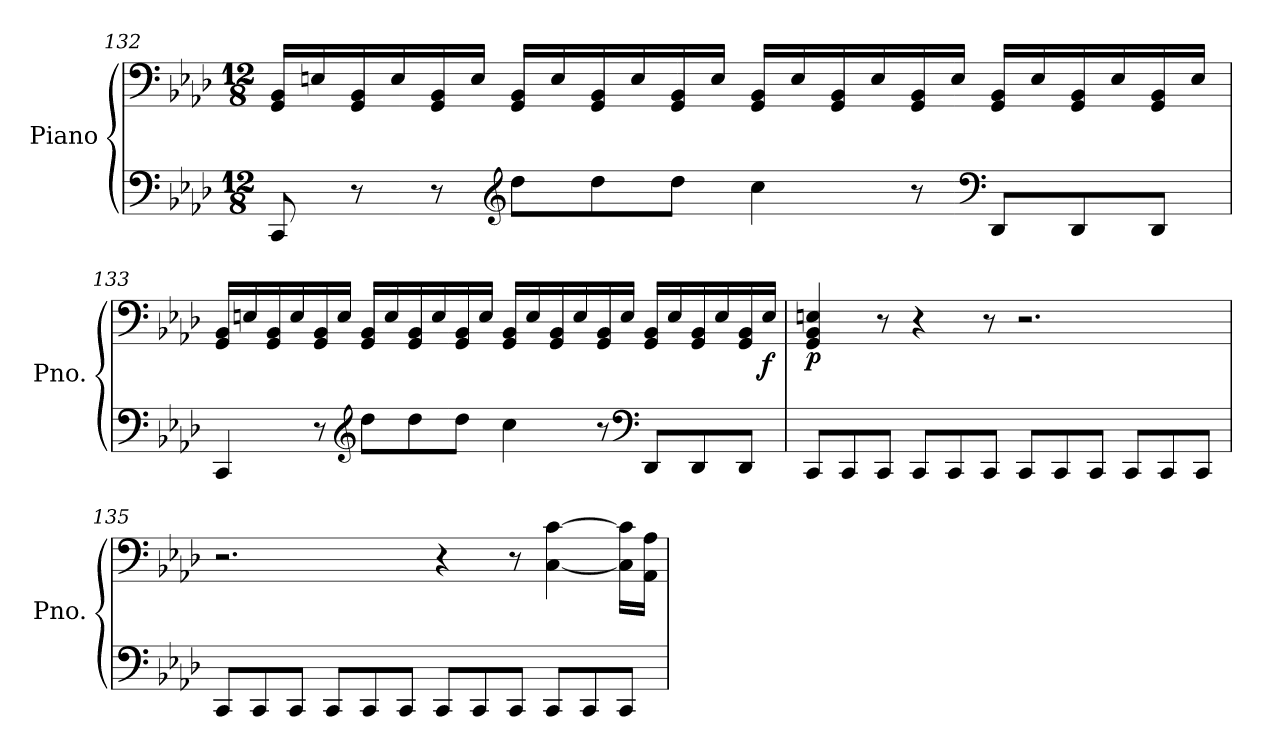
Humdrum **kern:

**kern	**kern	**dynam
*part1	*part1	*part1
*staff2	*staff1	*staff1/2
*I"Piano	*	*
*I'Pno.	*	*
!!LO:LB:g=z
*clefF4	*clefF4	*
*k[b-e-a-d-]	*k[b-e-a-d-]	*
*M12/8	*M12/8	*
=132	=132	=132
8CC/	16GG/ 16BB-/LL	.
.	16En/	.
8r	16GG/ 16BB-/	.
.	16E/	.
8r	16GG/ 16BB-/	.
.	16E/JJ	.
*clefG2	*	*
8dd-\L	16GG/ 16BB-/LL	.
.	16E/	.
8dd-\	16GG/ 16BB-/	.
.	16E/	.
8dd-\J	16GG/ 16BB-/	.
.	16E/JJ	.
4cc\	16GG/ 16BB-/LL	.
.	16E/	.
.	16GG/ 16BB-/	.
.	16E/	.
8r	16GG/ 16BB-/	.
.	16E/JJ	.
*clefF4	*	*
8DD-/L	16GG/ 16BB-/LL	.
.	16E/	.
8DD-/	16GG/ 16BB-/	.
.	16E/	.
8DD-/J	16GG/ 16BB-/	.
.	16E/JJ	.
=133	=133	=133
4CC/	16GG/ 16BB-/LL	.
.	16En/	.
.	16GG/ 16BB-/	.
.	16E/	.
8r	16GG/ 16BB-/	.
.	16E/JJ	.
*clefG2	*	*
8dd-\L	16GG/ 16BB-/LL	.
.	16E/	.
8dd-\	16GG/ 16BB-/	.
.	16E/	.
8dd-\J	16GG/ 16BB-/	.
.	16E/JJ	.
4cc\	16GG/ 16BB-/LL	.
.	16E/	.
.	16GG/ 16BB-/	.
.	16E/	.
8r	16GG/ 16BB-/	.
.	16E/JJ	.
*clefF4	*	*
8DD-/L	16GG/ 16BB-/LL	.
.	16E/	.
8DD-/	16GG/ 16BB-/	.
.	16E/	.
8DD-/J	16GG/ 16BB-/	.
!	!	!LO:DY:b
.	16E/JJ	f
!!LO:LB:g=z
=134	=134	=134
!	!	!LO:DY:b
8CC/L	4GG/ 4BB-/ 4En/	p
8CC/	.	.
8CC/J	8r	.
8CC/L	4r	.
8CC/	.	.
8CC/J	8r	.
8CC/L	2.r	.
8CC/	.	.
8CC/J	.	.
8CC/L	.	.
8CC/	.	.
8CC/J	.	.
=135	=135	=135
8CC/L	2.r	.
8CC/	.	.
8CC/J	.	.
8CC/L	.	.
8CC/	.	.
8CC/J	.	.
8CC/L	4r	.
8CC/	.	.
8CC/J	8r	.
8CC/L	[4C\ [4c\	.
8CC/	.	.
8CC/J	16C\] 16c\]LL	.
.	16AA-\ 16A-\JJ	.
=	=	=
*-	*-	*-
